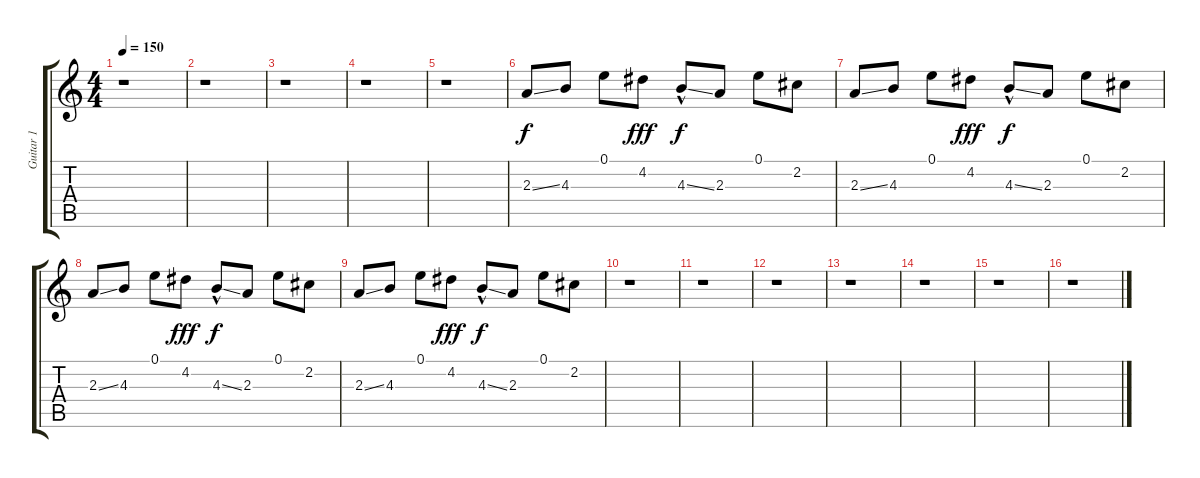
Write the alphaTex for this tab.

\track ("Guitar 1" "Guitar 1") {instrument distortionguitar}
\staff {score tabs}
\tuning (E4 B3 G3 D3 A2 E2) {hide}
\ts (4 4)
\tempo 150
\clef g2
\ks c
r.1{dy f} |
r.1 |
r.1 |
r.1 |
r.1 |
2.3{ss}.8 4.3.8 0.1.8 4.2.8{dy fff} 4.3{ss hac}.8{dy f} 2.3.8 0.1.8 2.2.8 |
2.3{ss}.8 4.3.8 0.1.8 4.2.8{dy fff} 4.3{ss hac}.8{dy f} 2.3.8 0.1.8 2.2.8 |
2.3{ss}.8 4.3.8 0.1.8 4.2.8{dy fff} 4.3{ss hac}.8{dy f} 2.3.8 0.1.8 2.2.8 |
2.3{ss}.8 4.3.8 0.1.8 4.2.8{dy fff} 4.3{ss hac}.8{dy f} 2.3.8 0.1.8 2.2.8 |
r.1 |
r.1 |
r.1 |
r.1 |
r.1 |
r.1 |
r.1
